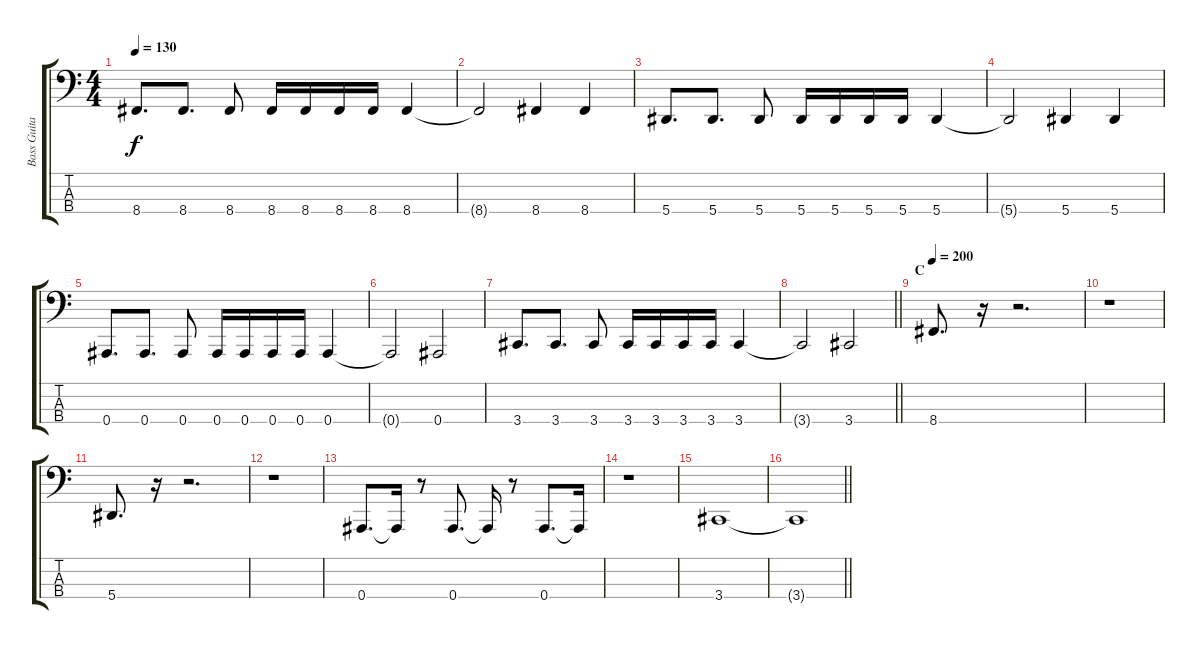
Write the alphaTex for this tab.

\track ("Bass Guitar: John Kis Gyevi" "Bass Guita") {instrument electricbasspick}
\staff {score tabs}
\tuning (Eb2 Bb1 F1 Bb0) {hide}
\ts (4 4)
\tempo 130
\clef f4
\ks c
8.4.8{d dy f} 8.4.8{d} 8.4.8 8.4.16 8.4.16 8.4.16 8.4.16 8.4.4 |
8.4{t}.2 8.4.4 8.4.4 |
5.4.8{d} 5.4.8{d} 5.4.8 5.4.16 5.4.16 5.4.16 5.4.16 5.4.4 |
5.4{t}.2 5.4.4 5.4.4 |
0.4.8{d} 0.4.8{d} 0.4.8 0.4.16 0.4.16 0.4.16 0.4.16 0.4.4 |
0.4{t}.2 0.4.2 |
3.4.8{d} 3.4.8{d} 3.4.8 3.4.16 3.4.16 3.4.16 3.4.16 3.4.4 |
\barLineRight lightlight
3.4{t}.2 3.4.2 |
\section ("" "C")
\tempo 200
8.4.8{d} r.16 r.2{d} |
r.1 |
5.4.8{d} r.16 r.2{d} |
r.1 |
0.4.8{d} 0.4{t}.16 r.8 0.4.8{d} 0.4{t}.16 r.8 0.4.8{d} 0.4{t}.16 |
r.1 |
3.4.1 |
\barLineRight lightlight
3.4{t}.1
